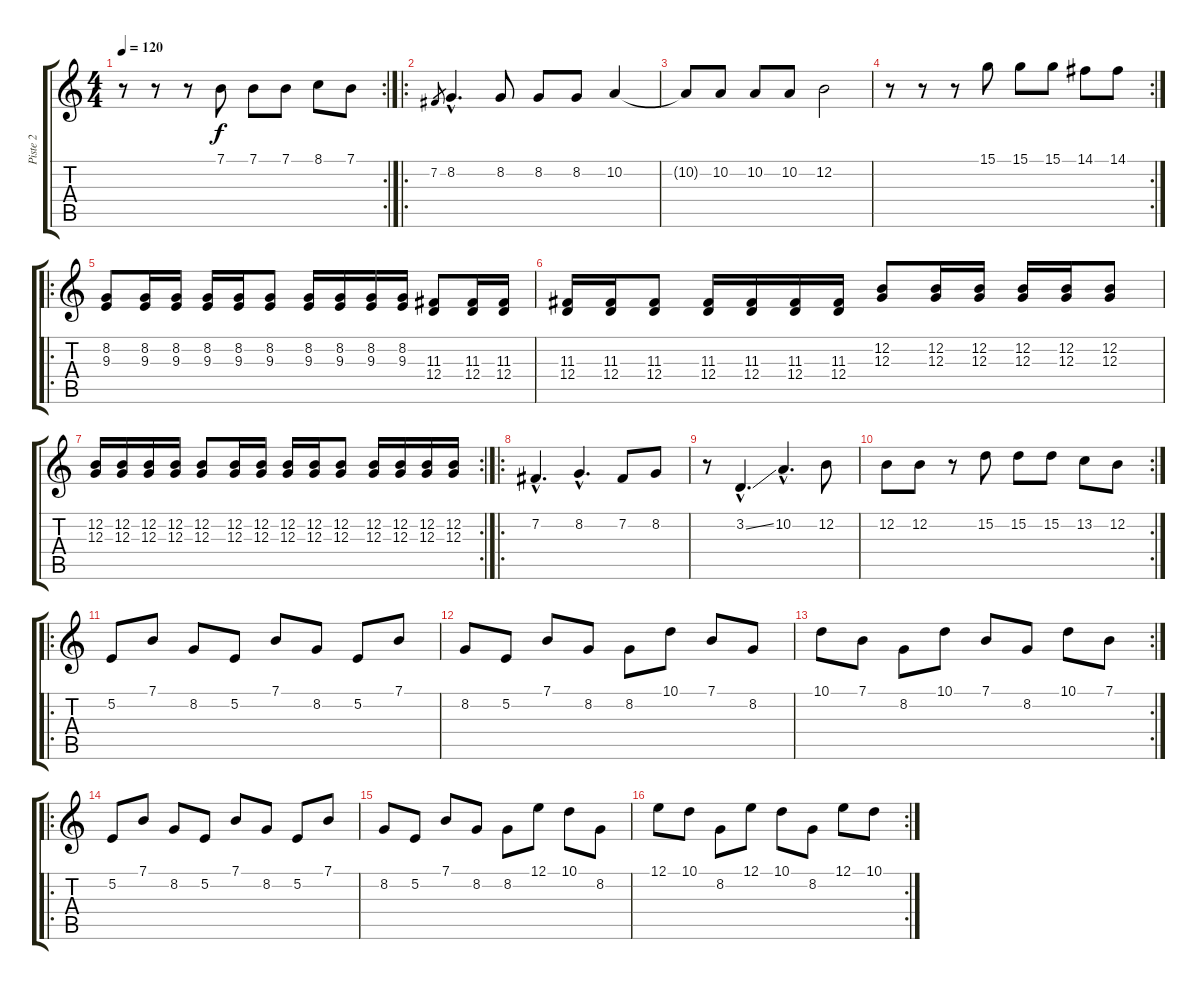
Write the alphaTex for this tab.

\track ("Piste 2" "Piste 2") {instrument musicbox}
\staff {score tabs}
\tuning (E4 B3 G3 D3 A2 E2) {hide}
\rc 2
\ts (4 4)
\tempo 120
\clef g2
\ks c
r.8{dy f} r.8 r.8 7.1.8 7.1.8 7.1.8 8.1.8 7.1.8 |
\ro
7.2.8{gr} 8.2{hac}.4{d} 8.2.8 8.2.8 8.2.8 10.2.4 |
10.2{t}.8 10.2.8 10.2.8 10.2.8 12.2.2 |
\rc 2
r.8 r.8 r.8 15.1.8 15.1.8 15.1.8 14.1.8 14.1.8 |
\ro
(8.2 9.3).8{instrument orchestrahit} (8.2 9.3).16 (8.2 9.3).16 (8.2 9.3).16 (8.2 9.3).16 (8.2 9.3).8 (8.2 9.3).16 (8.2 9.3).16 (8.2 9.3).16 (8.2 9.3).16 (11.3 12.4).8 (11.3 12.4).16 (11.3 12.4).16 |
(11.3 12.4).16 (11.3 12.4).16 (11.3 12.4).8 (11.3 12.4).16 (11.3 12.4).16 (11.3 12.4).16 (11.3 12.4).16 (12.2 12.3).8 (12.2 12.3).16 (12.2 12.3).16 (12.2 12.3).16 (12.2 12.3).16 (12.2 12.3).8 |
\rc 2
(12.2 12.3).16 (12.2 12.3).16 (12.2 12.3).16 (12.2 12.3).16 (12.2 12.3).8 (12.2 12.3).16 (12.2 12.3).16 (12.2 12.3).16 (12.2 12.3).16 (12.2 12.3).8 (12.2 12.3).16 (12.2 12.3).16 (12.2 12.3).16 (12.2 12.3).16 |
\ro
7.2{hac}.4{d instrument acousticgrandpiano} 8.2{hac}.4{d} 7.2.8 8.2.8 |
r.8 3.2{ss hac}.4{d} 10.2{hac}.4{d} 12.2.8 |
\rc 2
12.2.8 12.2.8 r.8 15.2.8{instrument overdrivenguitar} 15.2.8 15.2.8 13.2.8 12.2.8 |
\ro
5.2.8{instrument accordion} 7.1.8 8.2.8 5.2.8 7.1.8 8.2.8 5.2.8 7.1.8 |
8.2.8 5.2.8 7.1.8 8.2.8 8.2.8 10.1.8 7.1.8 8.2.8 |
\rc 2
10.1.8 7.1.8 8.2.8 10.1.8 7.1.8 8.2.8 10.1.8 7.1.8 |
\ro
5.2.8{instrument accordion} 7.1.8 8.2.8 5.2.8 7.1.8 8.2.8 5.2.8 7.1.8 |
8.2.8 5.2.8 7.1.8 8.2.8 8.2.8 12.1.8 10.1.8 8.2.8 |
\rc 2
12.1.8 10.1.8 8.2.8 12.1.8 10.1.8 8.2.8 12.1.8 10.1.8
